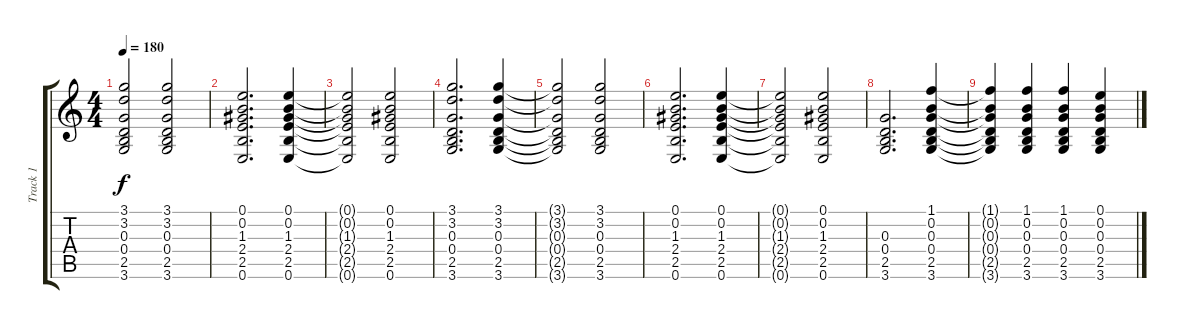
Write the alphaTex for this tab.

\track ("Track 1" "Track 1") {instrument distortionguitar}
\staff {score tabs}
\tuning (E4 B3 G3 D3 A2 E2) {hide}
\ts (4 4)
\tempo 180
\clef g2
\ks c
(3.1{t} 3.2{t} 0.3{t} 0.4{t} 2.5{t} 3.6{t}).2{dy f} (3.1 3.2 0.3 0.4 2.5 3.6).2 |
(0.1 0.2 1.3 2.4 2.5 0.6).2{d} (0.1 0.2 1.3 2.4 2.5 0.6).4 |
(0.1{t} 0.2{t} 1.3{t} 2.4{t} 2.5{t} 0.6{t}).2 (0.1 0.2 1.3 2.4 2.5 0.6).2 |
(3.1 3.2 0.3 0.4 2.5 3.6).2{d} (3.1 3.2 0.3 0.4 2.5 3.6).4 |
(3.1{t} 3.2{t} 0.3{t} 0.4{t} 2.5{t} 3.6{t}).2 (3.1 3.2 0.3 0.4 2.5 3.6).2 |
(0.1 0.2 1.3 2.4 2.5 0.6).2{d} (0.1 0.2 1.3 2.4 2.5 0.6).4 |
(0.1{t} 0.2{t} 1.3{t} 2.4{t} 2.5{t} 0.6{t}).2 (0.1 0.2 1.3 2.4 2.5 0.6).2 |
(0.3 0.4 2.5 3.6).2{d} (1.1 0.2 0.3 0.4 2.5 3.6).4 |
(1.1{t} 0.2{t} 0.3{t} 0.4{t} 2.5{t} 3.6{t}).4 (1.1 0.2 0.3 0.4 2.5 3.6).4 (1.1 0.2 0.3 0.4 2.5 3.6).4 (0.1 0.2 0.3 0.4 2.5 3.6).4
